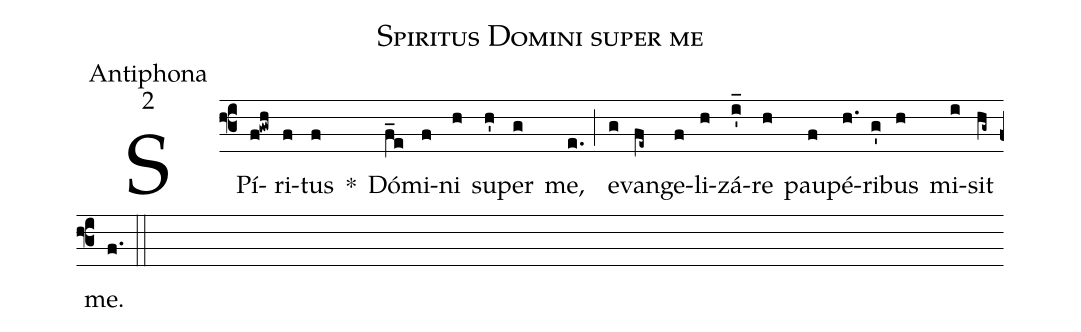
name:Spiritus Domini super me;
office-part:Antiphona;
mode:2;
%%
(f3) SPí(f!gwh)ri(f)tus(f) *() Dó(f_e)mi(f)ni(h) su(h')per(g) me,(e.) (;) e(g)van(fe~)ge(f)li(h)zá(i'_)re(h) pau(f)pé(h.)ri(g')bus(h) mi(i)sit(hg~) me.(f.) (::)
